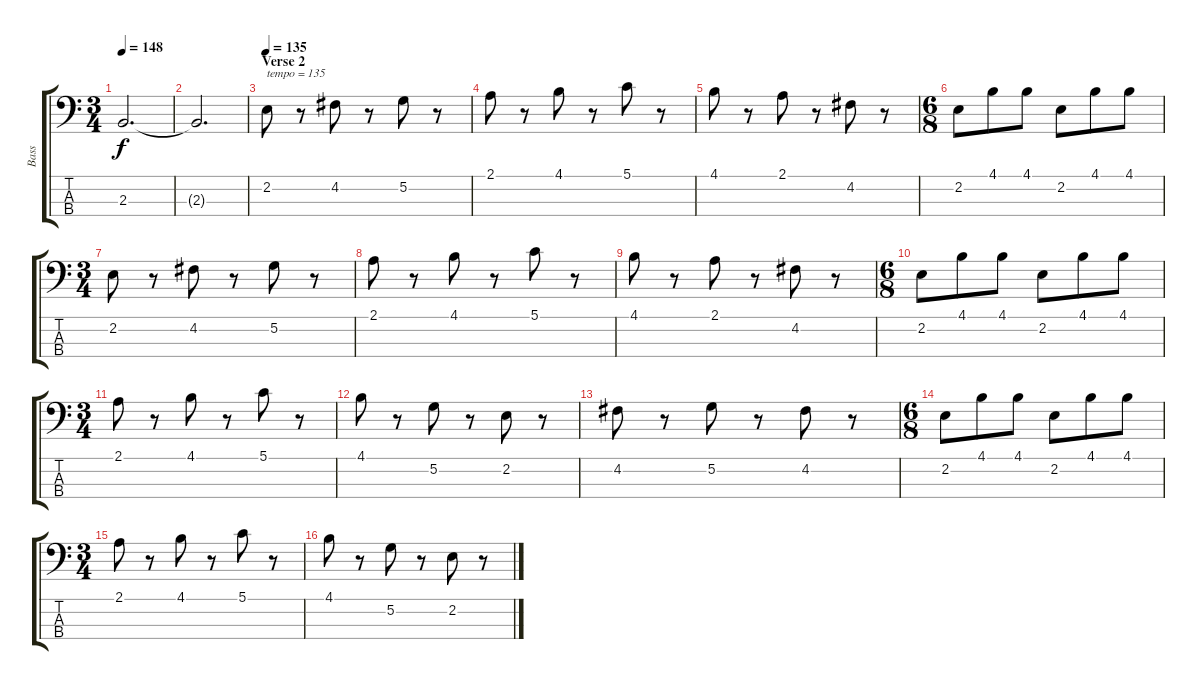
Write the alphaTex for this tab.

\track ("Bass" "Bass") {instrument fretlessbass}
\staff {score tabs}
\tuning (G2 D2 A1 E1) {hide}
\ts (3 4)
\tempo 148
\clef f4
\ks c
2.3.2{d dy f} |
2.3{t}.2{d} |
\section ("" "Verse 2")
\tempo 135
2.2.8{txt "tempo = 135"} r.8 4.2.8 r.8 5.2.8 r.8 |
2.1.8 r.8 4.1.8 r.8 5.1.8 r.8 |
4.1.8 r.8 2.1.8 r.8 4.2.8 r.8 |
\ts (6 8)
2.2.8 4.1.8 4.1.8 2.2.8 4.1.8 4.1.8 |
\ts (3 4)
2.2.8 r.8 4.2.8 r.8 5.2.8 r.8 |
2.1.8 r.8 4.1.8 r.8 5.1.8 r.8 |
4.1.8 r.8 2.1.8 r.8 4.2.8 r.8 |
\ts (6 8)
2.2.8 4.1.8 4.1.8 2.2.8 4.1.8 4.1.8 |
\ts (3 4)
2.1.8 r.8 4.1.8 r.8 5.1.8 r.8 |
4.1.8 r.8 5.2.8 r.8 2.2.8 r.8 |
4.2.8 r.8 5.2.8 r.8 4.2.8 r.8 |
\ts (6 8)
2.2.8 4.1.8 4.1.8 2.2.8 4.1.8 4.1.8 |
\ts (3 4)
2.1.8 r.8 4.1.8 r.8 5.1.8 r.8 |
4.1.8 r.8 5.2.8 r.8 2.2.8 r.8
